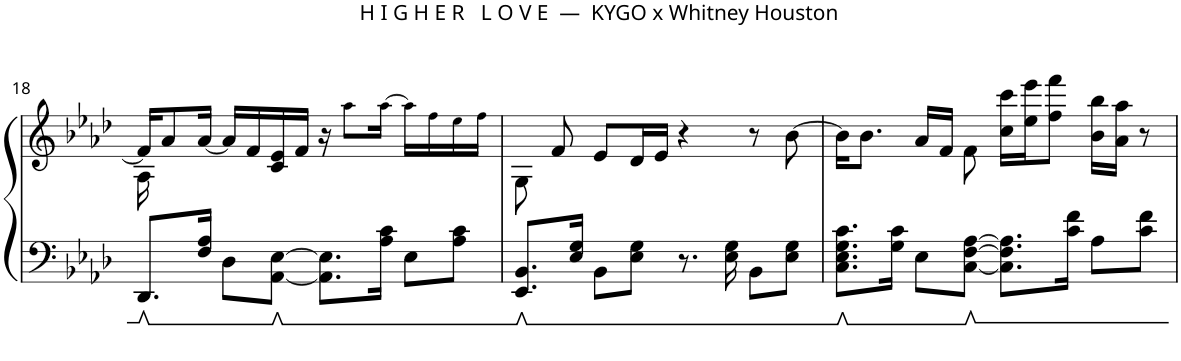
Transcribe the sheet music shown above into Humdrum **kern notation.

**kern	**kern
*part1	*part1
*staff2	*staff1
*I"Piano	*
*I'Pno.	*
!!LO:PB:g=z
*clefF4	*clefG2
*k[b-e-a-d-]	*k[b-e-a-d-]
*M4/4	*M4/4
=18	=18
*	*^
8.DD-/L	16f/KL]	16A-\
.	8a-/	2...ryy
16F/ 16A-/Jk	[16a-/Jk	.
8D-\L	16a-/LL]	.
.	16f/	.
[8AA-\ [8E-\J	16c/ 16e-/	.
.	16f/JJ	.
8.AA-\] 8.E-\]L	16r	.
.	8aa-!\L	.
16A-\ 16c\Jk	[16aa-!\Jk	.
8E-\L	16aa-!\LL]	.
.	16ff!\	.
8A-\ 8c\J	16ee-!\	.
.	16ff!\JJ	.
*	*v	*v
=19	=19
8.EE-/ 8.BB-/L	8G\
.	8f/
16E-/ 16G/Jk	.
8BB-\L	8e-/L
8E-\ 8G\J	16d-/L
.	16e-/JJ
8.r	4r
16E-\ 16G\	.
8BB-\L	8r
8E-\ 8G\J	[8b-\
=20	=20
8.C\ 8.E-\ 8.G\ 8.c\L	16b-\KL]
.	8.b-\J
16G\ 16c\Jk	.
8E-\L	16a-/LL
.	16f/JJ
[8C\ [8F\ [8A-\J	8f\
8.C\] 8.F\] 8.A-\]L	16cc\ 16ccc\LL
.	16ee-\ 16eee-\J
.	8ff\ 8fff\J
16c\ 16f\Jk	.
8A-\L	16b-\ 16bb-\LL
.	16a-\ 16aa-\JJ
8c\ 8f\J	8r
=	=
*-	*-
